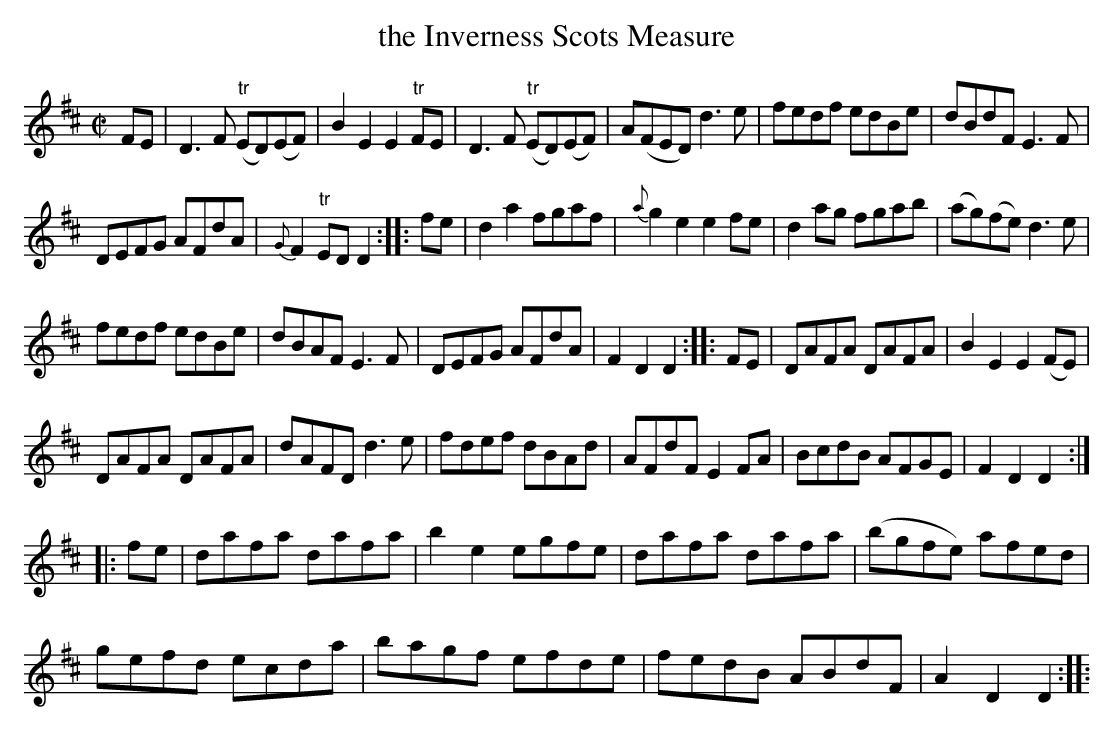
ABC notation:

X:1
T:the Inverness Scots Measure
M:C|
K:D
FE|\
D3F ("tr"ED)(EF)| B2E2 E2"tr"FE| \
D3F ("tr"ED)(EF)| A(FED) d3e|\
fedf edBe| dBdF E3F|
DEFG AFdA| {G}F2"tr"ED D2::\
fe|\
d2a2 fgaf| {a}g2e2 e2fe| d2ag fgab| (ag)(fe) d3e|
fedf edBe| dBAF E3F| DEFG AFdA| F2D2 D2::\
FE|\
DAFA DAFA| B2E2 E2(FE)|
DAFA DAFA| dAFD d3e|\
fdef dBAd| AFdF E2FA| BcdB AFGE| F2D2 D2::
fe|\
dafa dafa| b2e2 egfe| dafa dafa| (bgfe) afed|
gefd ecda| bagf efde| fedB ABdF| A2D2D2::
